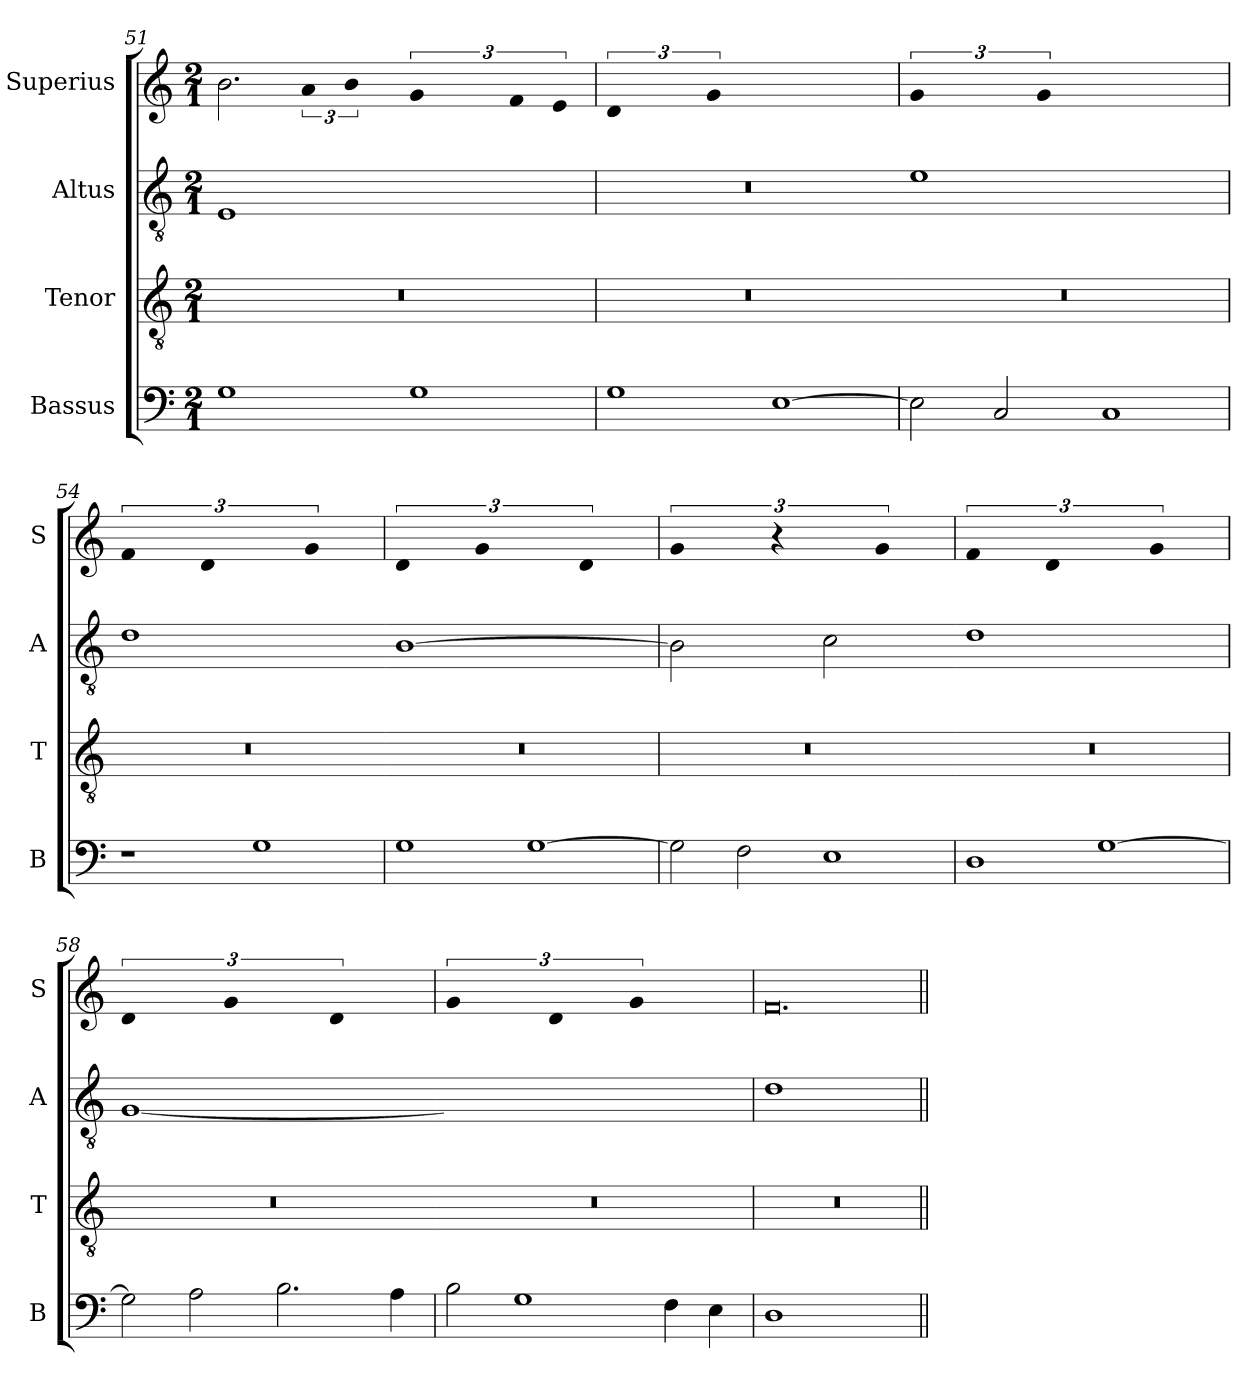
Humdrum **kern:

**kern	**kern	**kern	**kern
*part4	*part3	*part2	*part1
*staff4	*staff3	*staff2	*staff1
*I"Bassus	*I"Tenor	*I"Altus	*I"Superius
*I'B	*I'T	*I'A	*I'S
*clefF4	*clefGv2	*clefGv2	*clefG2
*k[]	*k[]	*k[]	*k[]
*M2/1	*M2/1	*M2/1	*M2/1
=51	=51	=51	=51
!	!	!LO:N:vis=1	!LO:N:vis=2.
1G	0r	0E	2b\
!	!	!	!LO:N:vis=4
.	.	.	6a/
!	!	!	!LO:N:vis=2
.	.	.	3b\
!	!	!	!LO:N:vis=1
1G	.	.	3%2g
!	!	!	!LO:N:vis=4
.	.	.	6f/
!	!	!	!LO:N:vis=4
.	.	.	6e/
=52	=52	=52	=52
!	!	!LO:N:vis=1	!LO:N:vis=1
1G	0r	0r	3%2d
!	!	!	!LO:N:vis=0
.	.	.	3%4g
[1E	.	.	.
=53	=53	=53-	=53
!	!	!LO:N:vis=1	!LO:N:vis=1
2E\]	0r	0e	3%2g
2C/	.	.	.
!	!	!	!LO:N:vis=0
.	.	.	3%4g
1C	.	.	.
=54	=54	=54	=54
!	!	!LO:N:vis=1	!LO:N:vis=1
1r	0r	0d	3%2f
!	!	!	!LO:N:vis=1
.	.	.	3%2d
1G	.	.	.
!	!	!	!LO:N:vis=1
.	.	.	3%2g
=55	=55	=55-	=55
!	!	!LO:N:vis=1	!LO:N:vis=1
1G	0r	[0B	3%2d
!	!	!	!LO:N:vis=1
.	.	.	3%2g
[1G	.	.	.
!	!	!	!LO:N:vis=1
.	.	.	3%2d
=56	=56	=56	=56
!	!	!LO:N:vis=2	!LO:N:vis=1
2G\]	0r	1B]	3%2g
2F\	.	.	.
!	!	!	!LO:N:vis=1
.	.	.	3%2r
!	!	!LO:N:vis=2	!
1E	.	1c	.
!	!	!	!LO:N:vis=1
.	.	.	3%2g
=57	=57	=57-	=57
!	!	!LO:N:vis=1	!LO:N:vis=1
1D	0r	0d	3%2f
!	!	!	!LO:N:vis=1
.	.	.	3%2d
[1G	.	.	.
!	!	!	!LO:N:vis=1
.	.	.	3%2g
=58	=58	=58	=58
!	!	!LO:N:vis=1	!LO:N:vis=1
2G\]	0r	[0G	3%2d
2A\	.	.	.
!	!	!	!LO:N:vis=1
.	.	.	3%2g
2.B\	.	.	.
!	!	!	!LO:N:vis=1
.	.	.	3%2d
4A\	.	.	.
=59	=59	=59-	=59
!	!	!LO:N:vis=1	!LO:N:vis=1
2B\	0r	0Gyy]	3%2g
1G	.	.	.
!	!	!	!LO:N:vis=1
.	.	.	3%2d
!	!	!	!LO:N:vis=1
.	.	.	3%2g
4F\	.	.	.
4E\	.	.	.
=60	=60	=60	=60
!LO:N:vis=1	!	!LO:N:vis=1	!LO:N:vis=0.
0D	0r	0d	0f
=||	=||	=||	=||
*-	*-	*-	*-
